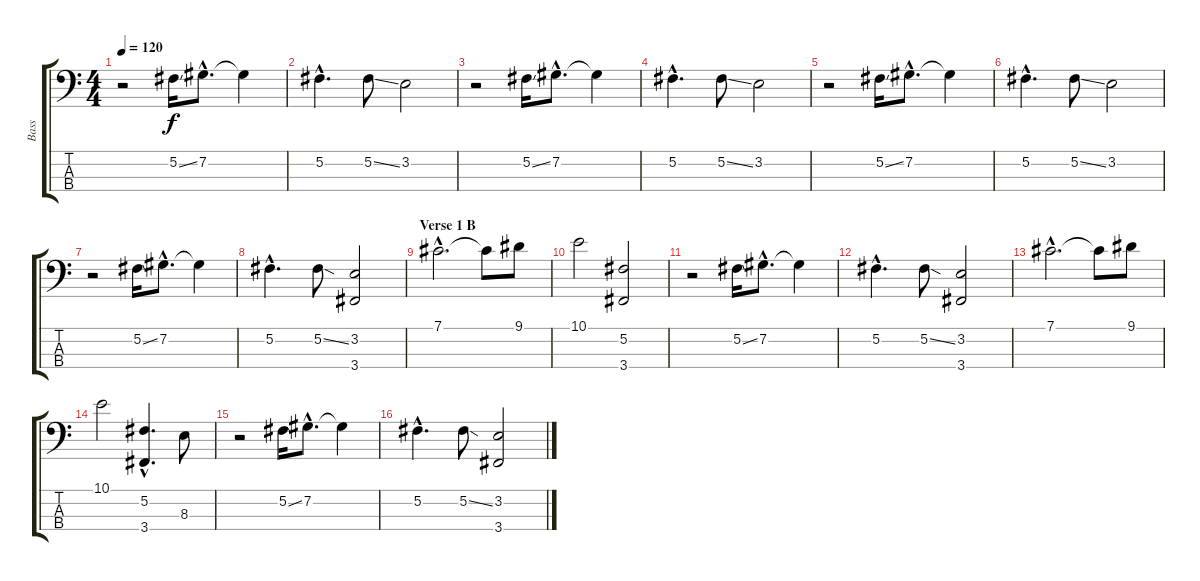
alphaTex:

\track ("Bass" "Bass") {instrument electricbassfinger}
\staff {score tabs}
\tuning (Gb2 Db2 Ab1 Eb1) {hide}
\ts (4 4)
\tempo 120
\clef f4
\ks c
r.2{dy f} 5.2{ss}.16 7.2{hac}.8{d} 7.2{t}.4 |
5.2{hac}.4{d} 5.2{ss}.8 3.2.2 |
r.2 5.2{ss}.16 7.2{hac}.8{d} 7.2{t}.4 |
5.2{hac}.4{d} 5.2{ss}.8 3.2.2 |
r.2 5.2{ss}.16 7.2{hac}.8{d} 7.2{t}.4 |
5.2{hac}.4{d} 5.2{ss}.8 3.2.2 |
r.2 5.2{ss}.16 7.2{hac}.8{d} 7.2{t}.4 |
5.2{hac}.4{d} 5.2{ss}.8 (3.2 3.4).2 |
\section ("" "Verse 1 B")
7.1{hac}.2{d} 7.1{t}.8 9.1.8 |
10.1.2 (5.2 3.4).2 |
r.2 5.2{ss}.16 7.2{hac}.8{d} 7.2{t}.4 |
5.2{hac}.4{d} 5.2{ss}.8 (3.2 3.4).2 |
7.1{hac}.2{d} 7.1{t}.8 9.1.8 |
10.1.2 (5.2{hac} 3.4{hac}).4{d} 8.3.8 |
r.2 5.2{ss}.16 7.2{hac}.8{d} 7.2{t}.4 |
5.2{hac}.4{d} 5.2{ss}.8 (3.2 3.4).2
